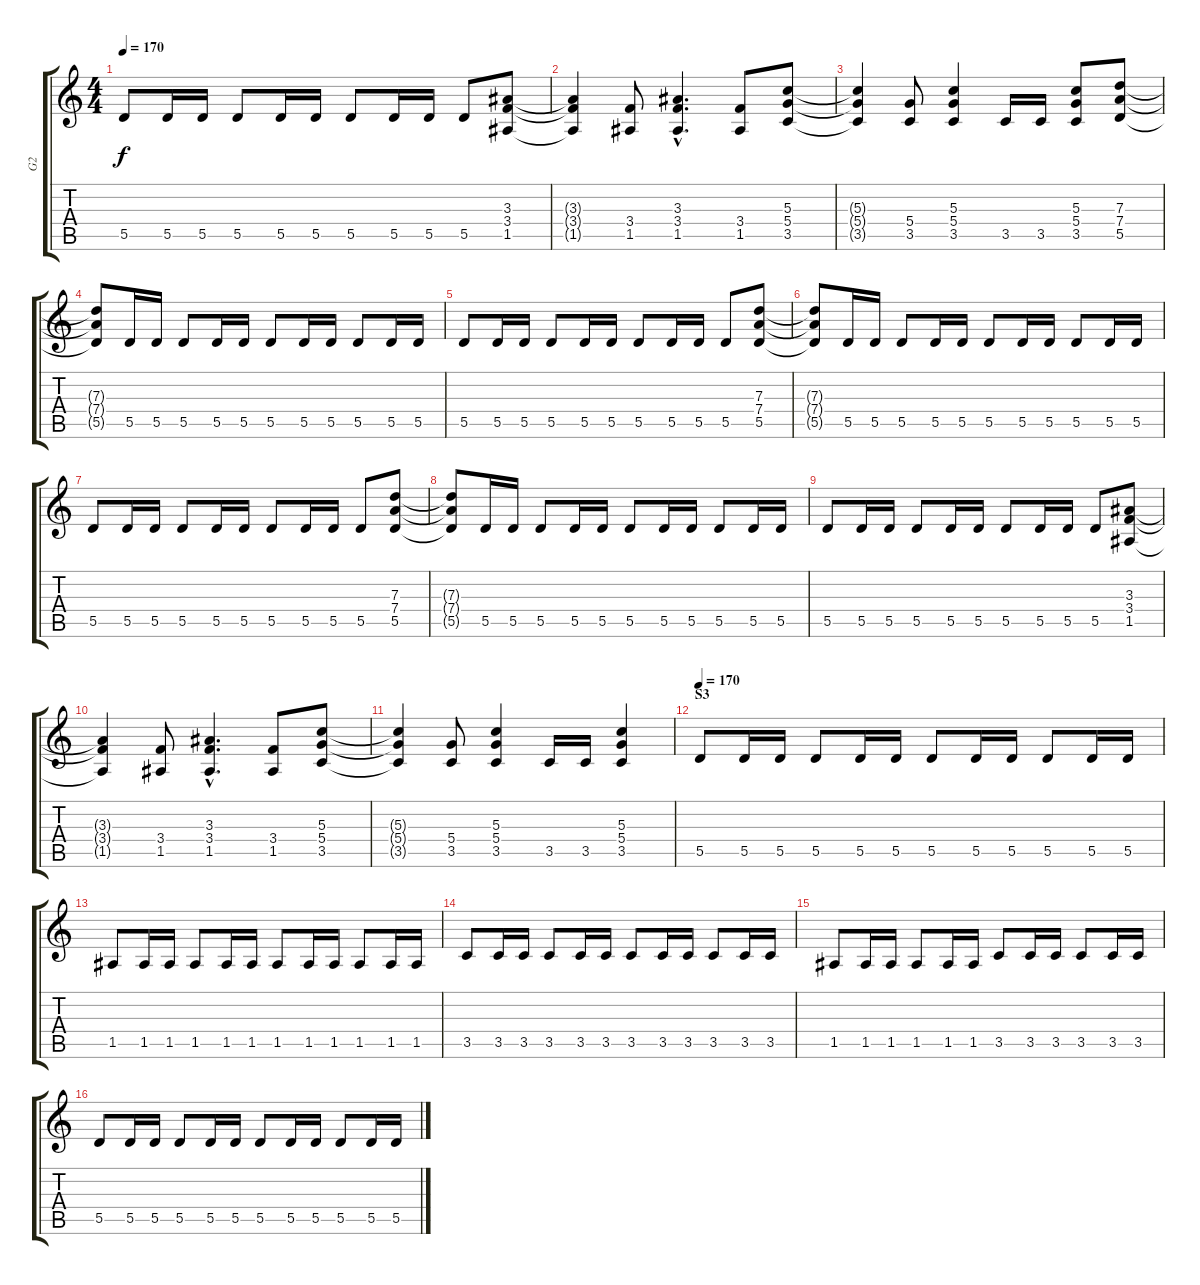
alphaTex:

\track ("G2" "G2") {instrument distortionguitar}
\staff {score tabs}
\tuning (E4 B3 G3 D3 A2 E2) {hide}
\ts (4 4)
\tempo 170
\clef g2
\ks c
5.5.8{dy f} 5.5.16 5.5.16 5.5.8 5.5.16 5.5.16 5.5.8 5.5.16 5.5.16 5.5.8 (3.3 3.4 1.5).8 |
(3.3{t} 3.4{t} 1.5{t}).4 (3.4 1.5).8 (3.3{hac} 3.4{hac} 1.5{hac}).4{d} (3.4 1.5).8 (5.3 5.4 3.5).8 |
(5.3{t} 5.4{t} 3.5{t}).4 (5.4 3.5).8 (5.3 5.4 3.5).4 3.5.16 3.5.16 (5.3 5.4 3.5).8 (7.3 7.4 5.5).8 |
\section ("" "")
(7.3{t} 7.4{t} 5.5{t}).8 5.5.16 5.5.16 5.5.8 5.5.16 5.5.16 5.5.8 5.5.16 5.5.16 5.5.8 5.5.16 5.5.16 |
5.5.8 5.5.16 5.5.16 5.5.8 5.5.16 5.5.16 5.5.8 5.5.16 5.5.16 5.5.8 (7.3 7.4 5.5).8 |
(7.3{t} 7.4{t} 5.5{t}).8 5.5.16 5.5.16 5.5.8 5.5.16 5.5.16 5.5.8 5.5.16 5.5.16 5.5.8 5.5.16 5.5.16 |
5.5.8 5.5.16 5.5.16 5.5.8 5.5.16 5.5.16 5.5.8 5.5.16 5.5.16 5.5.8 (7.3 7.4 5.5).8 |
(7.3{t} 7.4{t} 5.5{t}).8 5.5.16 5.5.16 5.5.8 5.5.16 5.5.16 5.5.8 5.5.16 5.5.16 5.5.8 5.5.16 5.5.16 |
5.5.8 5.5.16 5.5.16 5.5.8 5.5.16 5.5.16 5.5.8 5.5.16 5.5.16 5.5.8 (3.3 3.4 1.5).8 |
(3.3{t} 3.4{t} 1.5{t}).4 (3.4 1.5).8 (3.3{hac} 3.4{hac} 1.5{hac}).4{d} (3.4 1.5).8 (5.3 5.4 3.5).8 |
(5.3{t} 5.4{t} 3.5{t}).4 (5.4 3.5).8 (5.3 5.4 3.5).4 3.5.16 3.5.16 (5.3 5.4 3.5).4 |
\section ("" "S3")
\tempo 170
5.5.8 5.5.16 5.5.16 5.5.8 5.5.16 5.5.16 5.5.8 5.5.16 5.5.16 5.5.8 5.5.16 5.5.16 |
1.5.8 1.5.16 1.5.16 1.5.8 1.5.16 1.5.16 1.5.8 1.5.16 1.5.16 1.5.8 1.5.16 1.5.16 |
3.5.8 3.5.16 3.5.16 3.5.8 3.5.16 3.5.16 3.5.8 3.5.16 3.5.16 3.5.8 3.5.16 3.5.16 |
1.5.8 1.5.16 1.5.16 1.5.8 1.5.16 1.5.16 3.5.8 3.5.16 3.5.16 3.5.8 3.5.16 3.5.16 |
5.5.8 5.5.16 5.5.16 5.5.8 5.5.16 5.5.16 5.5.8 5.5.16 5.5.16 5.5.8 5.5.16 5.5.16
